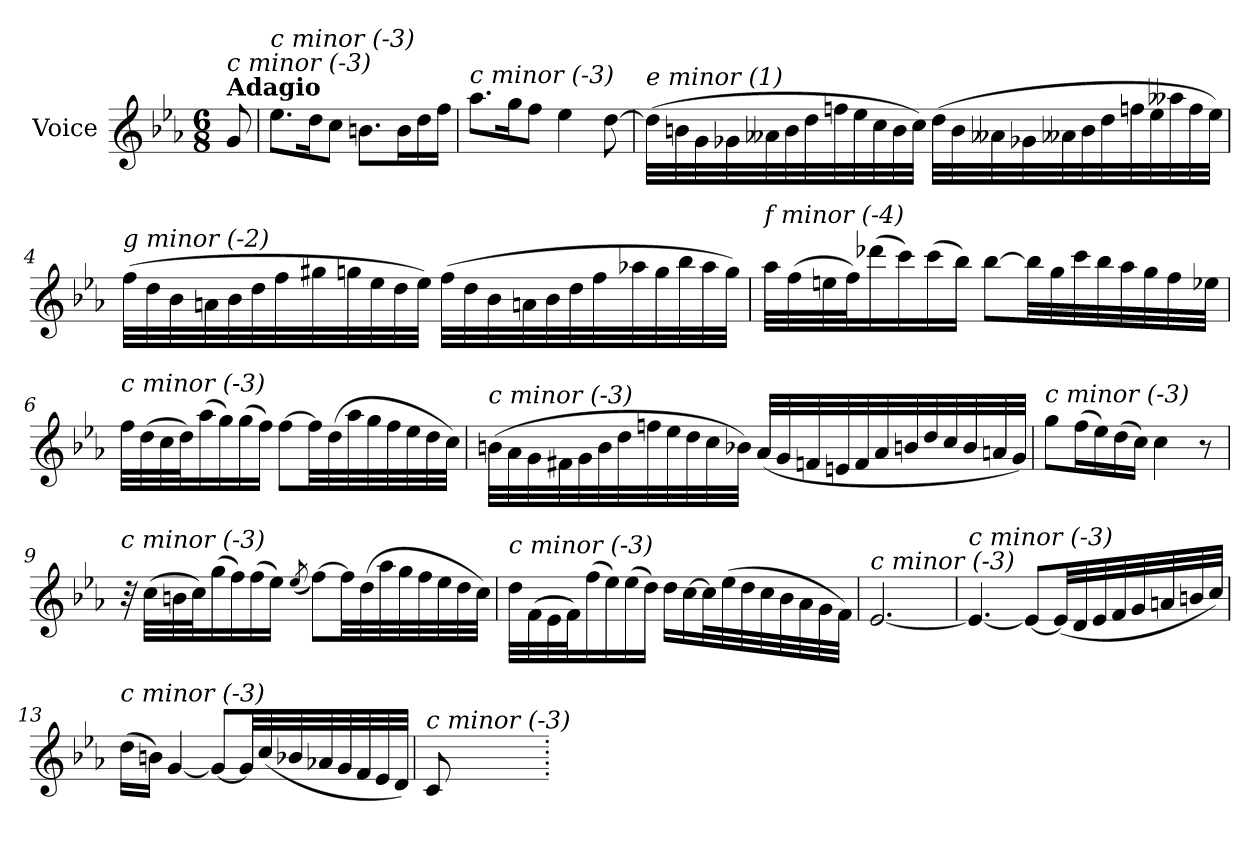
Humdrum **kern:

**kern
*part1
*staff1
*I"Voice
*I'V
*clefG2
*k[b-e-a-]
*M6/8
=
!LO:TX:a:B:t=Adagio
!LO:TX:i:t=c minor (-3)
8g/
=1
!LO:TX:i:t=c minor (-3)
8.ee-\L
16dd\K
8cc\J
8.bn\L
16b\L
16dd\
16ff\JJ
=2
!LO:TX:i:t=c minor (-3)
8.aa-\L
16gg\K
8ff\J
4ee-\
[8dd\
!!LO:LB:g=z
=3
!LO:TX:i:t=e minor (1)
(>32dd\LLL]
32bn\
32g\
32g-Xi\
32a--Xi\
32b\
32dd\
32ffn\
32ee-\
32cc\
32b\
32cc\JJJ)
(>32dd\LLL
32b\
32a--Xi\
32g-Xi\
32a--Xi\
32b\
32dd\
32ffn\
32ee-\
32aa--Xi\
32ff\
32ee-\JJJ)
!!LO:LB:g=z
=4
!LO:TX:i:t=g minor (-2)
(>32ff\LLL
32dd\
32b-\
32an\
32b-\
32dd\
32ff\
32gg#Xi\
32gg\
32ee-\
32dd\
32ee-\JJJ)
(>32ff\LLL
32dd\
32b-\
32an\
32b-\
32dd\
32ff\
32aa-X\
32gg\
32bb-\
32aa-\
32gg\JJJ)
!!LO:LB:g=z
=5
!LO:TX:i:t=f minor (-4)
32aa-\LLL
(>32ff\
32een\
32ff\J)
(>16ddd-X\
16ccc\)
(>16ccc\
16bb-\JJ)
[8bb-\L
32bb-\LL]
32gg\
32ccc\
32bb-\
32aa-\
32gg\
32ff\
32ee-X\JJJ
!!LO:LB:g=z
=6
!LO:TX:i:t=c minor (-3)
32ff\LLL
(>32dd\
32cc\
32dd\J)
(>16aa-\
16gg\)
(>16gg\
16ff\JJ)
[8ff\L
32ff\LL]
(>32dd\
32aa-\
32gg\
32ff\
32ee-\
32dd\
32cc\JJJ)
!!LO:LB:g=z
=7
!LO:TX:i:t=c minor (-3)
(>32bn\LLL
32a-\
32g\
32f#X\
32g\
32b\
32dd\
32ffn\
32ee-\
32dd\
32cc\
32b-X\JJJ)
(<32a-/LLL
32g/
32fn/
32en/
32f/
32a-/
32bn/
32dd/
32cc/
32b/
32an/
32g/JJJ)
!!LO:LB:g=z
=8
!LO:TX:i:t=c minor (-3)
8gg\L
(>16ff\L
16ee-\)
(>16dd\
16cc\JJ)
4cc\
8r
=9
!LO:TX:i:t=c minor (-3)
32r
(>32cc\LLL
32bn\
32cc\J)
(>16gg\
16ff\)
(>16ff\
16ee-\JJ)
(<8qee-/
[8ff\L)
32ff\LL]
(>32dd\
32aa-\
32gg\
32ff\
32ee-\
32dd\
32cc\JJJ)
!!LO:LB:g=z
=10
!LO:TX:i:t=c minor (-3)
32dd\LLL
(>32f\
32e-\
32f\J)
(>16ff\
16ee-\)
(>16ee-\
16dd\JJ)
16dd\LL
[16cc\
32cc\L]
(>32ee-\
32dd\
32cc\
32b-\
32a-\
32g\
32f\JJJ)
!!LO:LB:g=z
=11
!LO:TX:i:t=c minor (-3)
[2.e-/
=12
!LO:TX:i:t=c minor (-3)
4.e-/_
8e-/L_
(<32e-/LL]
32d/
32e-/
32f/
32g/
32an/
32bn/
32cc/JJJ)
=13
!LO:TX:i:t=c minor (-3)
(>16dd\LL
16bn\JJ)
[4g/
8g/L_
32g/LL]
(<32cc/
32b-X/
32a-X/
32g/
32f/
32e-/
32d/JJJ)
=14
!LO:TX:i:t=c minor (-3)
8c/
=.
*-
